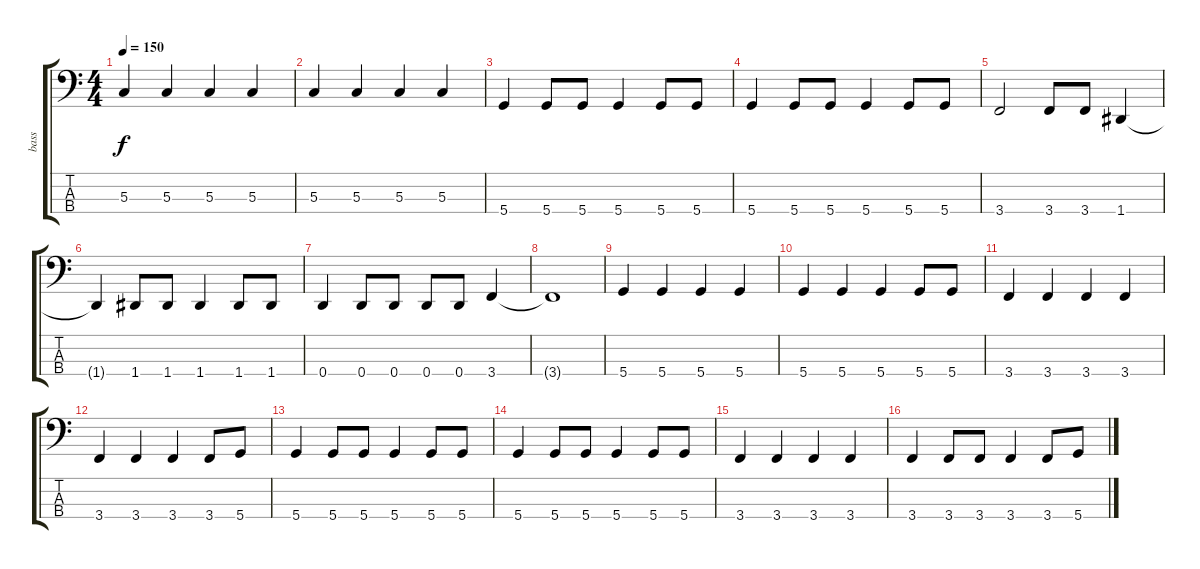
\track ("bass" "bass") {instrument electricbasspick}
\staff {score tabs}
\tuning (F2 C2 G1 D1) {hide}
\ts (4 4)
\tempo 150
\clef f4
\ks c
5.3.4{dy f} 5.3.4 5.3.4 5.3.4 |
5.3.4 5.3.4 5.3.4 5.3.4 |
5.4.4 5.4.8 5.4.8 5.4.4 5.4.8 5.4.8 |
5.4.4 5.4.8 5.4.8 5.4.4 5.4.8 5.4.8 |
3.4.2 3.4.8 3.4.8 1.4.4 |
1.4{t}.4 1.4.8 1.4.8 1.4.4 1.4.8 1.4.8 |
0.4.4 0.4.8 0.4.8 0.4.8 0.4.8 3.4.4 |
3.4{t}.1 |
5.4.4 5.4.4 5.4.4 5.4.4 |
5.4.4 5.4.4 5.4.4 5.4.8 5.4.8 |
3.4.4 3.4.4 3.4.4 3.4.4 |
3.4.4 3.4.4 3.4.4 3.4.8 5.4.8 |
5.4.4 5.4.8 5.4.8 5.4.4 5.4.8 5.4.8 |
5.4.4 5.4.8 5.4.8 5.4.4 5.4.8 5.4.8 |
3.4.4 3.4.4 3.4.4 3.4.4 |
3.4.4 3.4.8 3.4.8 3.4.4 3.4.8 5.4.8
